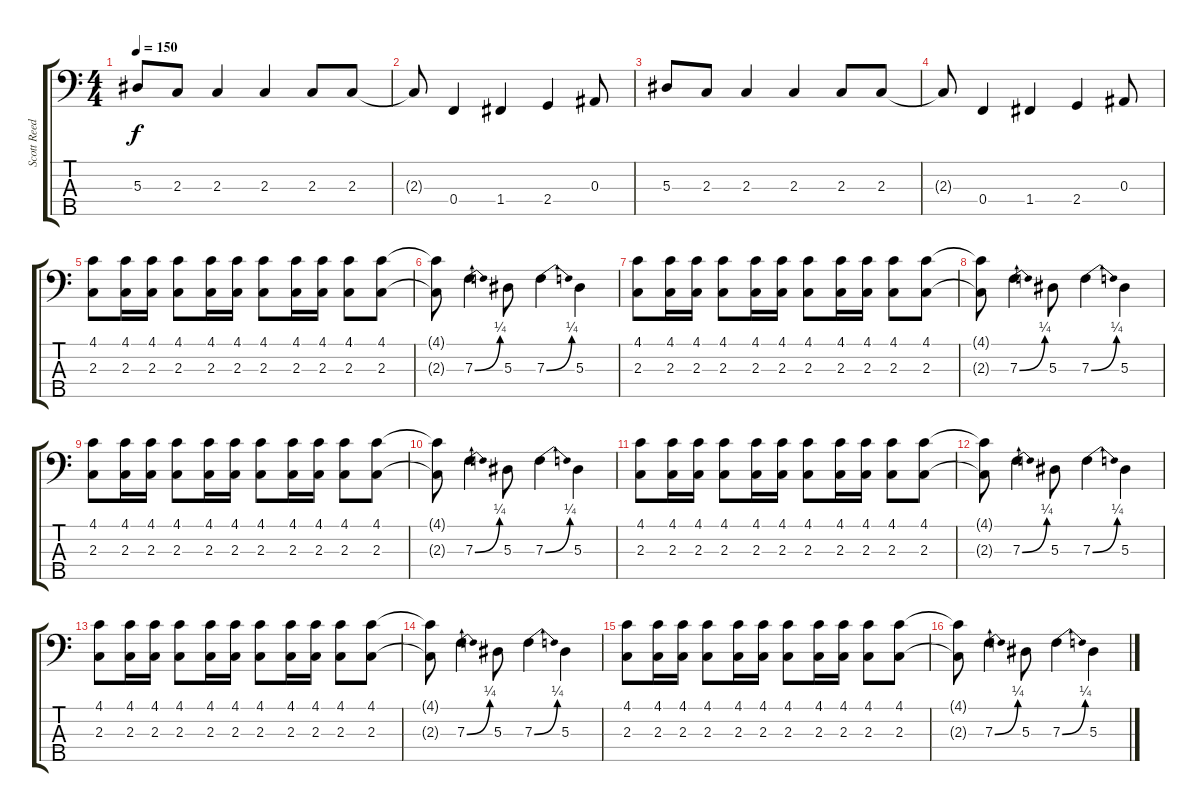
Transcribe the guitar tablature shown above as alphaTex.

\track ("Scott Reeder" "Scott Reed") {instrument electricbassfinger}
\staff {score tabs}
\tuning (Ab2 Eb2 Bb1 F1 C1) {hide}
\ts (4 4)
\tempo 150
\clef f4
\ks c
5.3.8{dy f} 2.3.8 2.3.4 2.3.4 2.3.8 2.3.8 |
2.3{t}.8 0.4.4 1.4.4 2.4.4 0.3.8 |
5.3.8 2.3.8 2.3.4 2.3.4 2.3.8 2.3.8 |
2.3{t}.8 0.4.4 1.4.4 2.4.4 0.3.8 |
(4.1 2.3).8 (4.1 2.3).16 (4.1 2.3).16 (4.1 2.3).8 (4.1 2.3).16 (4.1 2.3).16 (4.1 2.3).8 (4.1 2.3).16 (4.1 2.3).16 (4.1 2.3).8 (4.1 2.3).8 |
(4.1{t} 2.3{t}).8 7.3{be (bend 0 0 60 1)}.4 5.3.8 7.3{be (bend 0 0 60 1)}.4 5.3.4 |
(4.1 2.3).8 (4.1 2.3).16 (4.1 2.3).16 (4.1 2.3).8 (4.1 2.3).16 (4.1 2.3).16 (4.1 2.3).8 (4.1 2.3).16 (4.1 2.3).16 (4.1 2.3).8 (4.1 2.3).8 |
(4.1{t} 2.3{t}).8 7.3{be (bend 0 0 60 1)}.4 5.3.8 7.3{be (bend 0 0 60 1)}.4 5.3.4 |
(4.1 2.3).8 (4.1 2.3).16 (4.1 2.3).16 (4.1 2.3).8 (4.1 2.3).16 (4.1 2.3).16 (4.1 2.3).8 (4.1 2.3).16 (4.1 2.3).16 (4.1 2.3).8 (4.1 2.3).8 |
(4.1{t} 2.3{t}).8 7.3{be (bend 0 0 60 1)}.4 5.3.8 7.3{be (bend 0 0 60 1)}.4 5.3.4 |
(4.1 2.3).8 (4.1 2.3).16 (4.1 2.3).16 (4.1 2.3).8 (4.1 2.3).16 (4.1 2.3).16 (4.1 2.3).8 (4.1 2.3).16 (4.1 2.3).16 (4.1 2.3).8 (4.1 2.3).8 |
(4.1{t} 2.3{t}).8 7.3{be (bend 0 0 60 1)}.4 5.3.8 7.3{be (bend 0 0 60 1)}.4 5.3.4 |
(4.1 2.3).8 (4.1 2.3).16 (4.1 2.3).16 (4.1 2.3).8 (4.1 2.3).16 (4.1 2.3).16 (4.1 2.3).8 (4.1 2.3).16 (4.1 2.3).16 (4.1 2.3).8 (4.1 2.3).8 |
(4.1{t} 2.3{t}).8 7.3{be (bend 0 0 60 1)}.4 5.3.8 7.3{be (bend 0 0 60 1)}.4 5.3.4 |
(4.1 2.3).8 (4.1 2.3).16 (4.1 2.3).16 (4.1 2.3).8 (4.1 2.3).16 (4.1 2.3).16 (4.1 2.3).8 (4.1 2.3).16 (4.1 2.3).16 (4.1 2.3).8 (4.1 2.3).8 |
(4.1{t} 2.3{t}).8 7.3{be (bend 0 0 60 1)}.4 5.3.8 7.3{be (bend 0 0 60 1)}.4 5.3.4
